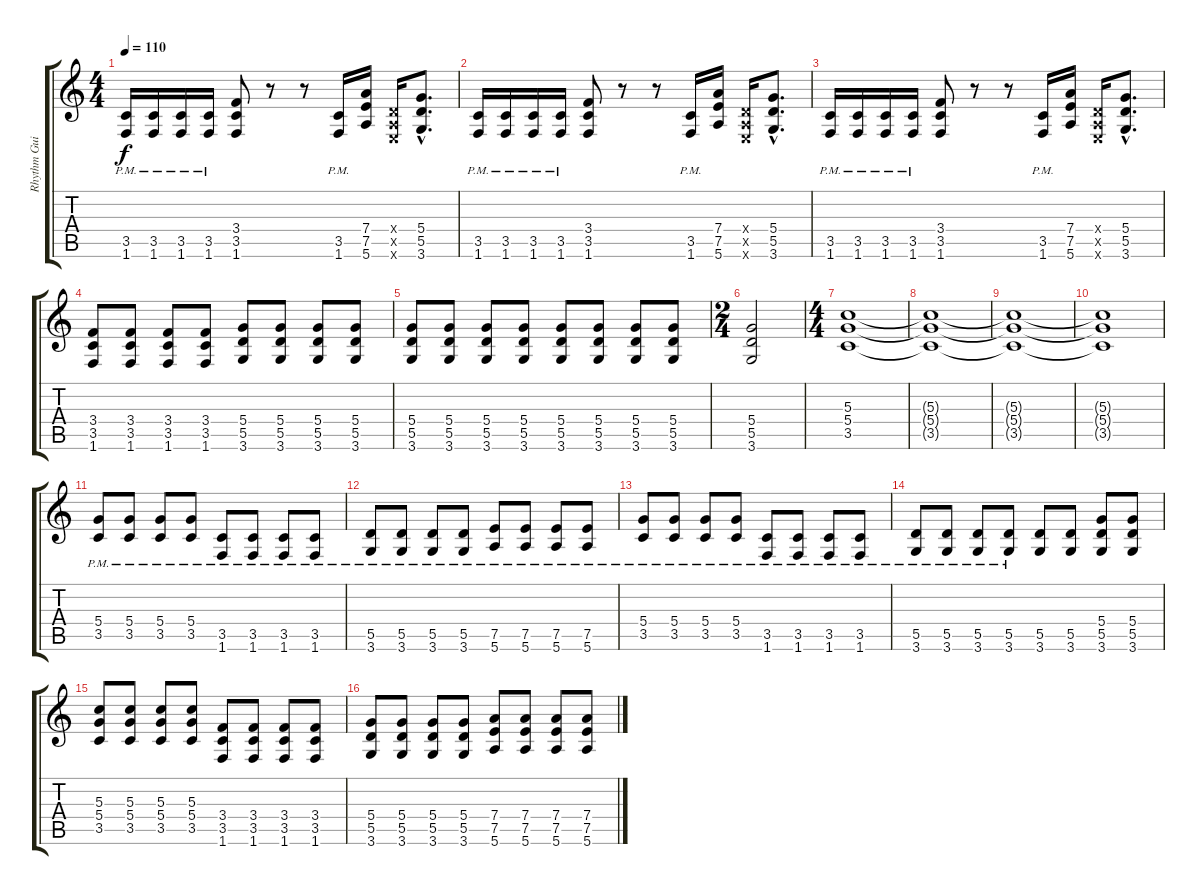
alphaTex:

\track ("Rhythm Guitar (Right)" "Rhythm Gui") {instrument overdrivenguitar}
\staff {score tabs}
\tuning (E4 B3 G3 D3 A2 E2) {hide}
\ts (4 4)
\tempo 110
\clef g2
\ks c
(3.5{pm} 1.6{pm}).16{dy f} (3.5{pm} 1.6{pm}).16 (3.5{pm} 1.6{pm}).16 (3.5{pm} 1.6{pm}).16 (3.4 3.5 1.6).8 r.8 r.8 (3.5{pm} 1.6{pm}).16 (7.4 7.5 5.6).16 (0.4{x} 0.5{x} 0.6{x}).16 (5.4{hac} 5.5{hac} 3.6{hac}).8{d} |
(3.5{pm} 1.6{pm}).16 (3.5{pm} 1.6{pm}).16 (3.5{pm} 1.6{pm}).16 (3.5{pm} 1.6{pm}).16 (3.4 3.5 1.6).8 r.8 r.8 (3.5{pm} 1.6{pm}).16 (7.4 7.5 5.6).16 (0.4{x} 0.5{x} 0.6{x}).16 (5.4{hac} 5.5{hac} 3.6{hac}).8{d} |
(3.5{pm} 1.6{pm}).16 (3.5{pm} 1.6{pm}).16 (3.5{pm} 1.6{pm}).16 (3.5{pm} 1.6{pm}).16 (3.4 3.5 1.6).8 r.8 r.8 (3.5{pm} 1.6{pm}).16 (7.4 7.5 5.6).16 (0.4{x} 0.5{x} 0.6{x}).16 (5.4{hac} 5.5{hac} 3.6{hac}).8{d} |
(3.4 3.5 1.6).8 (3.4 3.5 1.6).8 (3.4 3.5 1.6).8 (3.4 3.5 1.6).8 (5.4 5.5 3.6).8 (5.4 5.5 3.6).8 (5.4 5.5 3.6).8 (5.4 5.5 3.6).8 |
(5.4 5.5 3.6).8 (5.4 5.5 3.6).8 (5.4 5.5 3.6).8 (5.4 5.5 3.6).8 (5.4 5.5 3.6).8 (5.4 5.5 3.6).8 (5.4 5.5 3.6).8 (5.4 5.5 3.6).8 |
\ts (2 4)
(5.4 5.5 3.6).2 |
\ts (4 4)
(5.3 5.4 3.5).1 |
(5.3{t} 5.4{t} 3.5{t}).1 |
(5.3{t} 5.4{t} 3.5{t}).1 |
(5.3{t} 5.4{t} 3.5{t}).1 |
(5.4{pm} 3.5{pm}).8 (5.4{pm} 3.5{pm}).8 (5.4{pm} 3.5{pm}).8 (5.4{pm} 3.5{pm}).8 (3.5{pm} 1.6{pm}).8 (3.5{pm} 1.6{pm}).8 (3.5{pm} 1.6{pm}).8 (3.5{pm} 1.6{pm}).8 |
(5.5{pm} 3.6{pm}).8 (5.5{pm} 3.6{pm}).8 (5.5{pm} 3.6{pm}).8 (5.5{pm} 3.6{pm}).8 (7.5{pm} 5.6{pm}).8 (7.5{pm} 5.6{pm}).8 (7.5{pm} 5.6{pm}).8 (7.5{pm} 5.6{pm}).8 |
(5.4{pm} 3.5{pm}).8 (5.4{pm} 3.5{pm}).8 (5.4{pm} 3.5{pm}).8 (5.4{pm} 3.5{pm}).8 (3.5{pm} 1.6{pm}).8 (3.5{pm} 1.6{pm}).8 (3.5{pm} 1.6{pm}).8 (3.5{pm} 1.6{pm}).8 |
(5.5{pm} 3.6{pm}).8 (5.5{pm} 3.6{pm}).8 (5.5{pm} 3.6{pm}).8 (5.5 3.6{pm}).8 (5.5 3.6).8 (5.5 3.6).8 (5.4 5.5 3.6).8 (5.4 5.5 3.6).8 |
(5.3 5.4 3.5).8 (5.3 5.4 3.5).8 (5.3 5.4 3.5).8 (5.3 5.4 3.5).8 (3.4 3.5 1.6).8 (3.4 3.5 1.6).8 (3.4 3.5 1.6).8 (3.4 3.5 1.6).8 |
(5.4 5.5 3.6).8 (5.4 5.5 3.6).8 (5.4 5.5 3.6).8 (5.4 5.5 3.6).8 (7.4 7.5 5.6).8 (7.4 7.5 5.6).8 (7.4 7.5 5.6).8 (7.4 7.5 5.6).8
